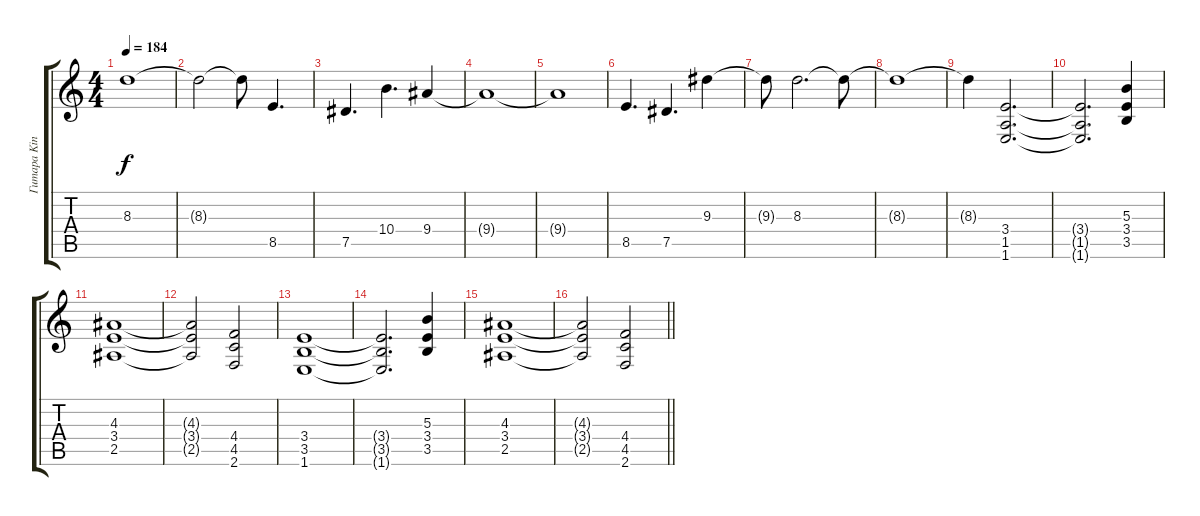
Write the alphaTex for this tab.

\track ("Гитара King" "Гитара Kin") {instrument overdrivenguitar}
\staff {score tabs}
\tuning (Eb4 Bb3 Gb3 Db3 Ab2 Eb2) {hide}
\ts (4 4)
\tempo 184
\clef g2
\ks c
8.3{t}.1{dy f} |
8.3{t}.2 8.3{t}.8 8.5.4{d} |
7.5.4{d} 10.4.4{d} 9.4.4 |
9.4{t}.1 |
9.4{t}.1 |
8.5.4{d} 7.5.4{d} 9.3.4 |
9.3{t}.8 8.3.2{d} 8.3{t}.8 |
8.3{t}.1 |
8.3{t}.4 (3.4 1.5 1.6).2{d} |
(3.4{t} 1.5{t} 1.6{t}).2{d} (5.3 3.4 3.5).4 |
(4.3 3.4 2.5).1 |
(4.3{t} 3.4{t} 2.5{t}).2 (4.4 4.5 2.6).2 |
(3.4 3.5 1.6).1 |
(3.4{t} 3.5{t} 1.6{t}).2{d} (5.3 3.4 3.5).4 |
(4.3 3.4 2.5).1 |
\barLineRight lightlight
(4.3{t} 3.4{t} 2.5{t}).2 (4.4 4.5 2.6).2
